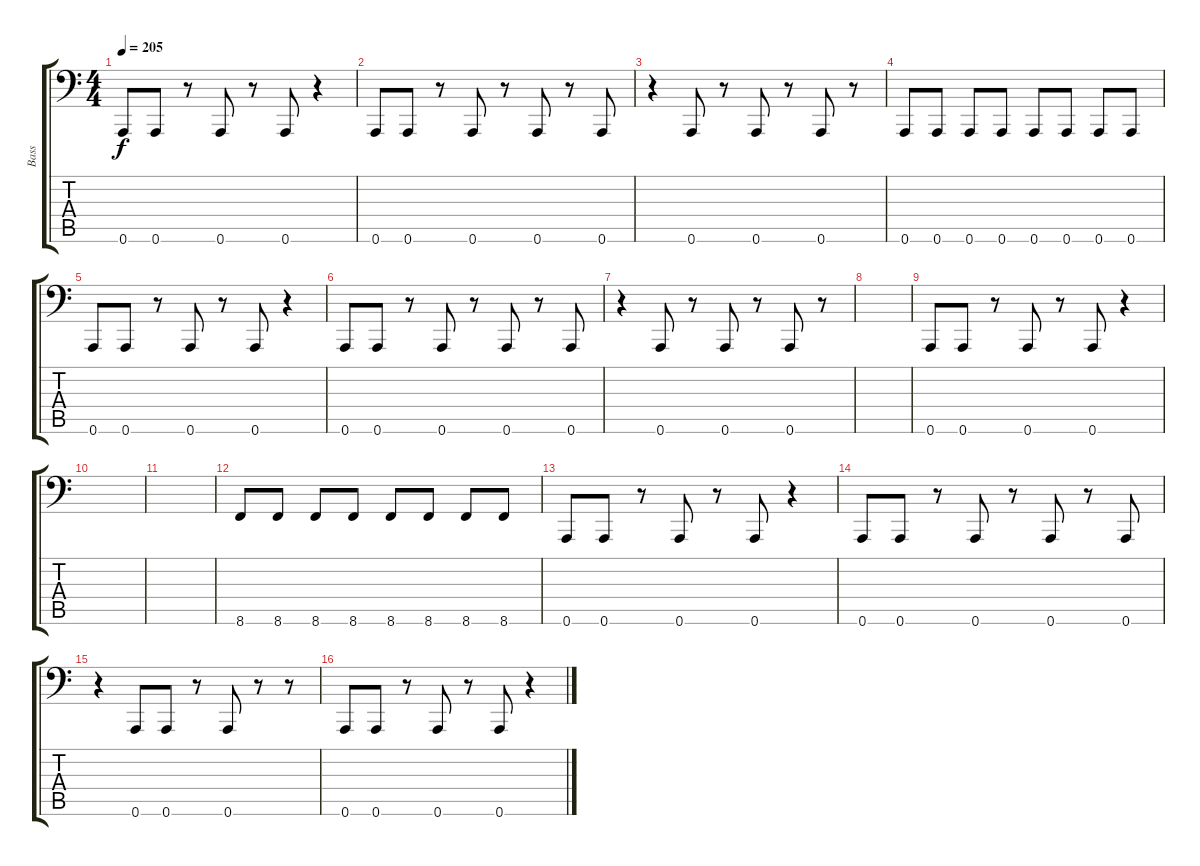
\track ("Bass" "Bass") {instrument electricbasspick}
\staff {score tabs}
\tuning (B2 Gb2 D2 A1 E1 A0) {hide}
\ts (4 4)
\tempo 205
\clef f4
\ks c
0.6.8{dy f} 0.6.8 r.8 0.6.8 r.8 0.6.8 r.4 |
0.6.8 0.6.8 r.8 0.6.8 r.8 0.6.8 r.8 0.6.8 |
r.4 0.6.8 r.8 0.6.8 r.8 0.6.8 r.8 |
0.6.8 0.6.8 0.6.8 0.6.8 0.6.8 0.6.8 0.6.8 0.6.8 |
0.6.8 0.6.8 r.8 0.6.8 r.8 0.6.8 r.4 |
0.6.8 0.6.8 r.8 0.6.8 r.8 0.6.8 r.8 0.6.8 |
r.4 0.6.8 r.8 0.6.8 r.8 0.6.8 r.8 |
|
0.6.8 0.6.8 r.8 0.6.8 r.8 0.6.8 r.4 |
|
|
8.6.8 8.6.8 8.6.8 8.6.8 8.6.8 8.6.8 8.6.8 8.6.8 |
0.6.8 0.6.8 r.8 0.6.8 r.8 0.6.8 r.4 |
0.6.8 0.6.8 r.8 0.6.8 r.8 0.6.8 r.8 0.6.8 |
r.4 0.6.8 0.6.8 r.8 0.6.8 r.8 r.8 |
0.6.8 0.6.8 r.8 0.6.8 r.8 0.6.8 r.4
